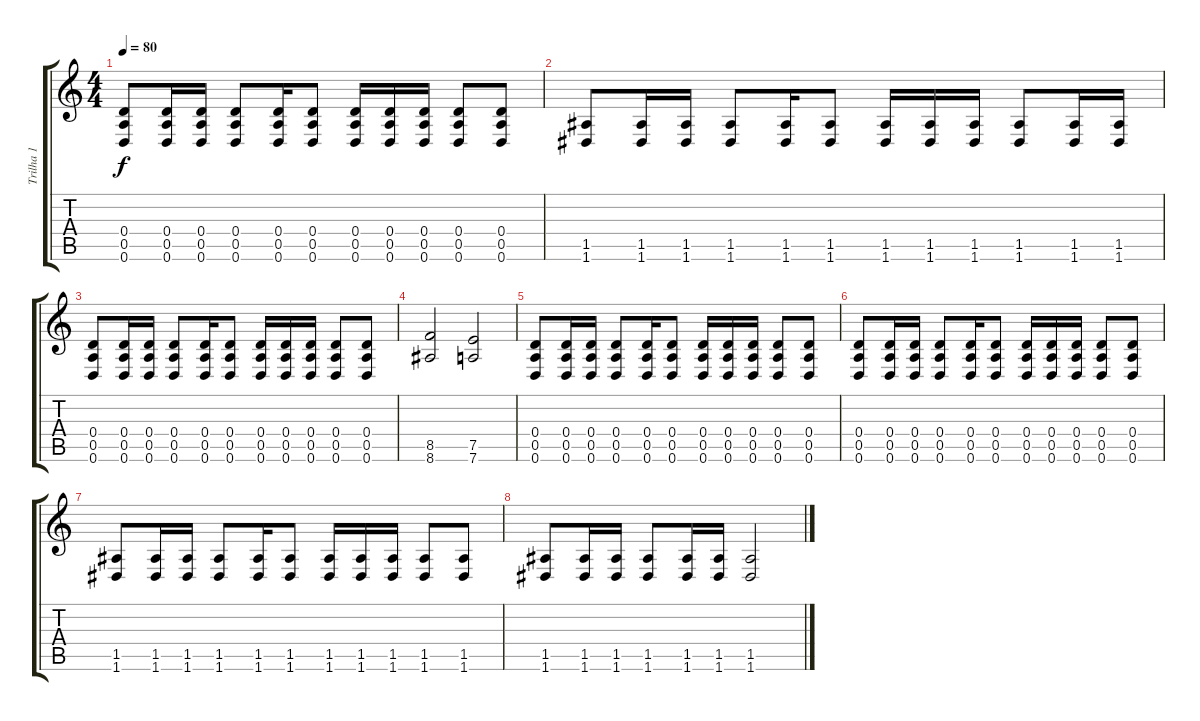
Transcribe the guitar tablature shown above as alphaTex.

\track ("Trilha 1" "Trilha 1") {instrument acousticguitarnylon}
\staff {score tabs}
\tuning (E4 B3 G3 D3 A2 D2) {hide}
\ts (4 4)
\tempo 80
\clef g2
\ks c
(0.4 0.5 0.6).8{dy f instrument acousticguitarnylon} (0.4 0.5 0.6).16 (0.4 0.5 0.6).16 (0.4 0.5 0.6).8 (0.4 0.5 0.6).16 (0.4 0.5 0.6).8 (0.4 0.5 0.6).16 (0.4 0.5 0.6).16 (0.4 0.5 0.6).16 (0.4 0.5 0.6).8 (0.4 0.5 0.6).8 |
(1.5 1.6).8 (1.5 1.6).16 (1.5 1.6).16 (1.5 1.6).8 (1.5 1.6).16 (1.5 1.6).8 (1.5 1.6).16 (1.5 1.6).16 (1.5 1.6).16 (1.5 1.6).8 (1.5 1.6).16 (1.5 1.6).16 |
(0.4 0.5 0.6).8 (0.4 0.5 0.6).16 (0.4 0.5 0.6).16 (0.4 0.5 0.6).8 (0.4 0.5 0.6).16 (0.4 0.5 0.6).8 (0.4 0.5 0.6).16 (0.4 0.5 0.6).16 (0.4 0.5 0.6).16 (0.4 0.5 0.6).8 (0.4 0.5 0.6).8 |
(8.5 8.6).2 (7.5 7.6).2 |
(0.4 0.5 0.6).8 (0.4 0.5 0.6).16 (0.4 0.5 0.6).16 (0.4 0.5 0.6).8 (0.4 0.5 0.6).16 (0.4 0.5 0.6).8 (0.4 0.5 0.6).16 (0.4 0.5 0.6).16 (0.4 0.5 0.6).16 (0.4 0.5 0.6).8 (0.4 0.5 0.6).8 |
(0.4 0.5 0.6).8 (0.4 0.5 0.6).16 (0.4 0.5 0.6).16 (0.4 0.5 0.6).8 (0.4 0.5 0.6).16 (0.4 0.5 0.6).8 (0.4 0.5 0.6).16 (0.4 0.5 0.6).16 (0.4 0.5 0.6).16 (0.4 0.5 0.6).8 (0.4 0.5 0.6).8 |
(1.5 1.6).8 (1.5 1.6).16 (1.5 1.6).16 (1.5 1.6).8 (1.5 1.6).16 (1.5 1.6).8 (1.5 1.6).16 (1.5 1.6).16 (1.5 1.6).16 (1.5 1.6).8 (1.5 1.6).8 |
(1.5 1.6).8 (1.5 1.6).16 (1.5 1.6).16 (1.5 1.6).8 (1.5 1.6).16 (1.5 1.6).16 (1.5 1.6).2
